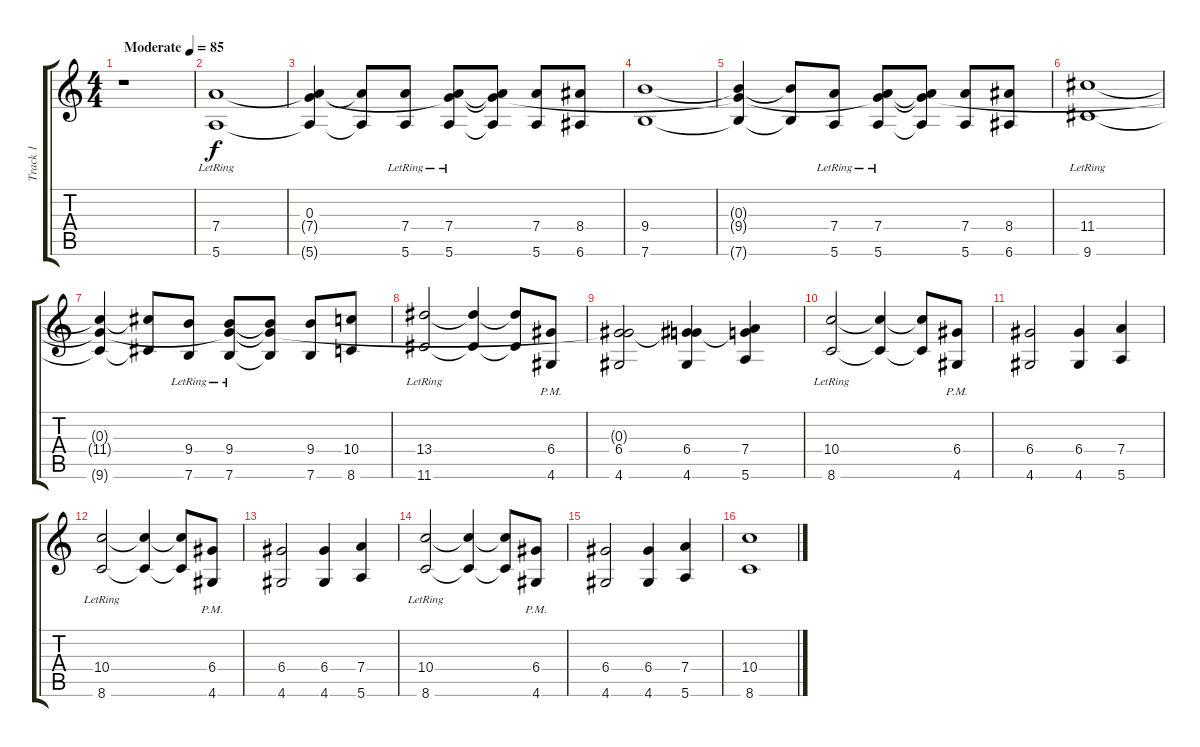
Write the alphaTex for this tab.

\track ("Track 1" "Track 1") {instrument distortionguitar}
\staff {score tabs}
\tuning (E4 B3 G3 D3 A2 E2) {hide}
\ts (4 4)
\tempo (85 "Moderate")
\clef g2
\ks c
r.1{dy f instrument distortionguitar} |
(7.4 5.6{lr}).1 |
(0.3 7.4{t} 5.6{t}).4 (7.4{t} 5.6{t}).8 (7.4 5.6{lr}).8 (0.3{t} 7.4{lr} 5.6{lr}).8 (0.3{t} 7.4{t} 5.6{t}).8 (7.4 5.6).8 (8.4 6.6).8 |
(9.4 7.6).1 |
(0.3{t} 9.4{t} 7.6{t}).4 (9.4{t} 7.6{t}).8 (7.4 5.6{lr}).8 (0.3{t} 7.4{lr} 5.6{lr}).8 (0.3{t} 7.4{t} 5.6{t}).8 (7.4 5.6).8 (8.4 6.6).8 |
(11.4{lr} 9.6{lr}).1 |
(0.3{t} 11.4{t} 9.6{t}).4 (11.4{t} 9.6{t}).8 (9.4 7.6{lr}).8 (0.3{t} 9.4{lr} 7.6{lr}).8 (0.3{t} 9.4{t} 7.6{t}).8 (9.4 7.6).8 (10.4 8.6).8 |
(13.4{lr} 11.6{lr}).2 (13.4{t} 11.6{t}).4 (13.4{t} 11.6{t}).8 (6.4{pm} 4.6{pm}).8 |
(0.3{t} 6.4 4.6).2 (0.3{t} 6.4 4.6).4 (0.3{t} 7.4 5.6).4 |
(10.4{lr} 8.6{lr}).2 (10.4{t} 8.6{t}).4 (10.4{t} 8.6{t}).8 (6.4{pm} 4.6{pm}).8 |
(6.4 4.6).2 (6.4 4.6).4 (7.4 5.6).4 |
(10.4{lr} 8.6{lr}).2 (10.4{t} 8.6{t}).4 (10.4{t} 8.6{t}).8 (6.4{pm} 4.6{pm}).8 |
(6.4 4.6).2 (6.4 4.6).4 (7.4 5.6).4 |
(10.4{lr} 8.6{lr}).2 (10.4{t} 8.6{t}).4 (10.4{t} 8.6{t}).8 (6.4{pm} 4.6{pm}).8 |
(6.4 4.6).2 (6.4 4.6).4 (7.4 5.6).4 |
(10.4 8.6).1
